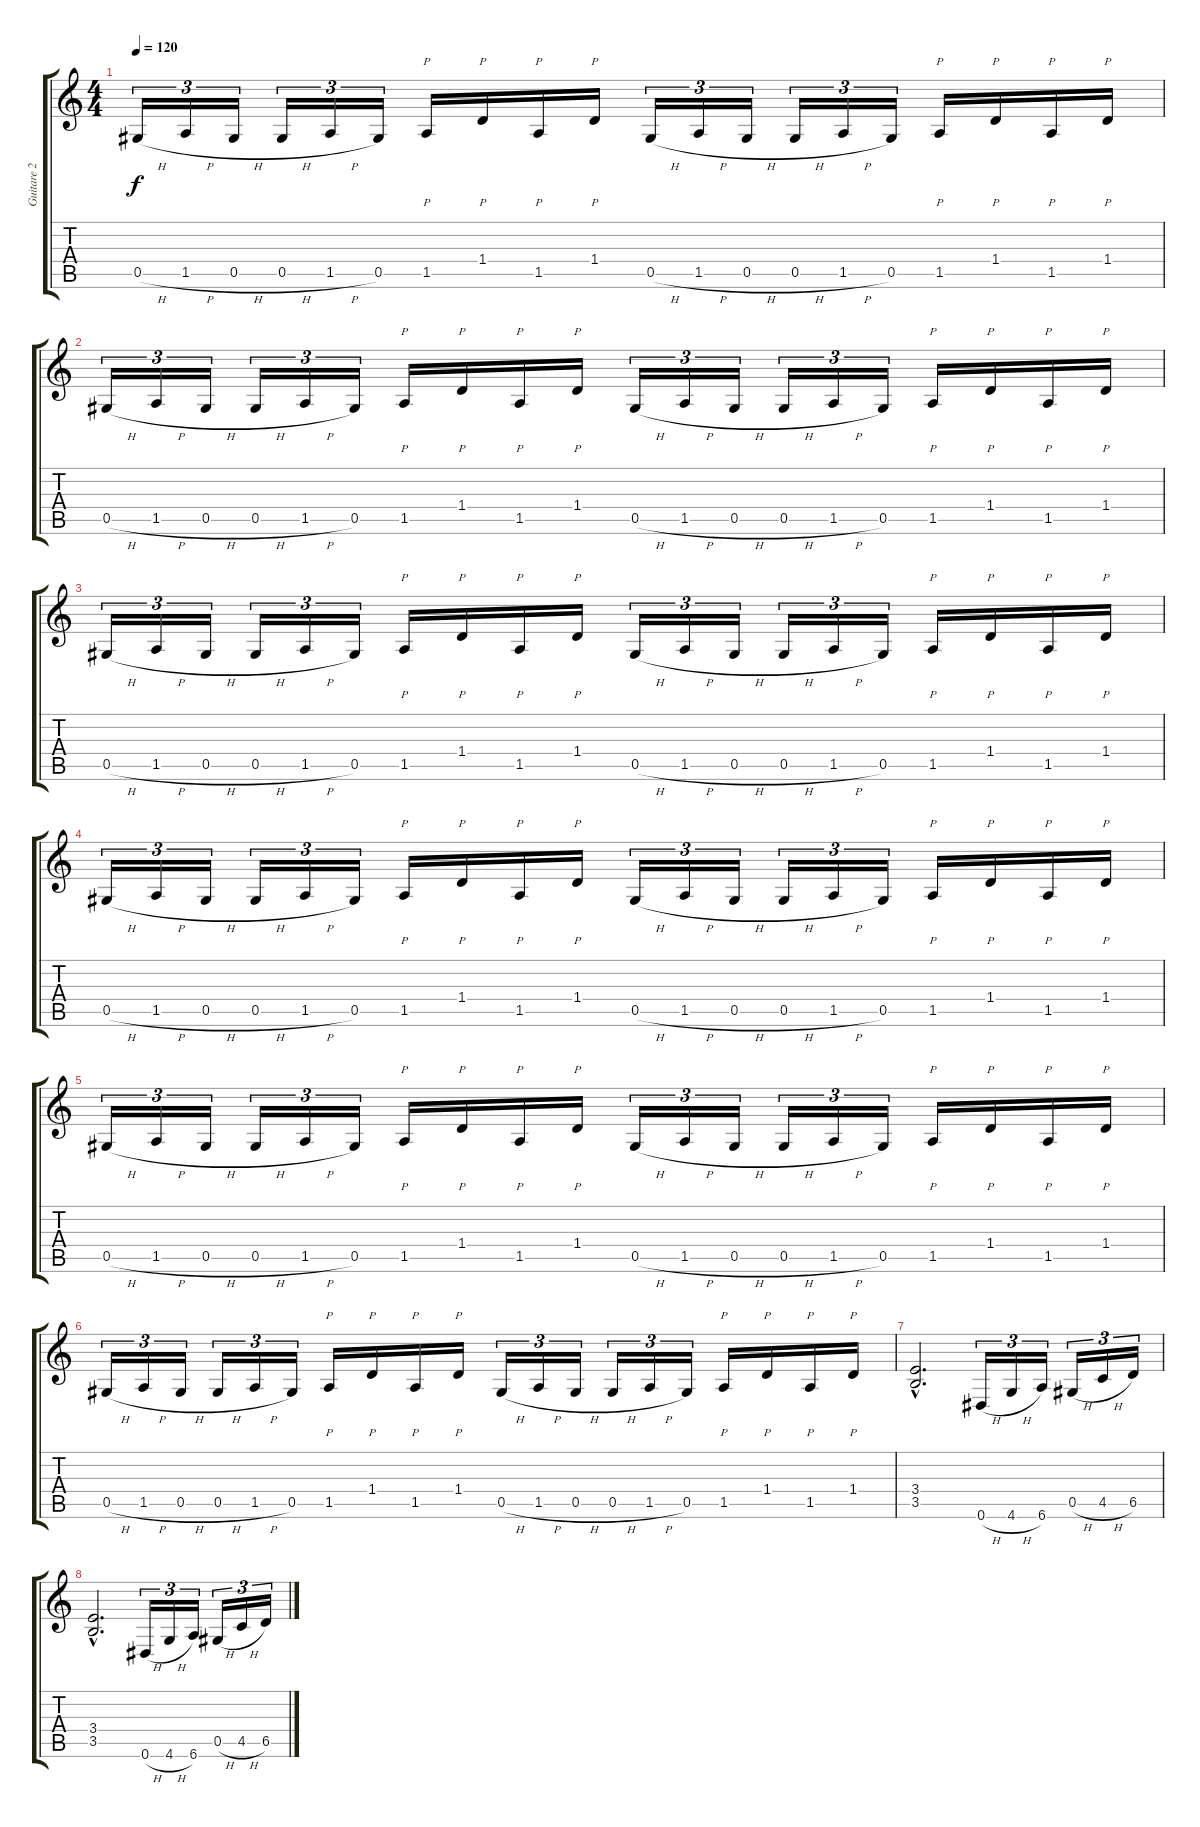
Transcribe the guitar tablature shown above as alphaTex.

\track ("Guitare 2" "Guitare 2") {instrument distortionguitar}
\staff {score tabs}
\tuning (Eb4 Bb3 Gb3 Db3 Ab2 Eb2) {hide}
\ts (4 4)
\tempo 120
\clef g2
\ks c
0.5{h}.16{tu (3 2) dy f} 1.5{h}.16{tu (3 2)} 0.5{h}.16{tu (3 2)} 0.5{h}.16{tu (3 2)} 1.5{h}.16{tu (3 2)} 0.5.16{tu (3 2)} 1.5.16{p} 1.4.16{p} 1.5.16{p} 1.4.16{p} 0.5{h}.16{tu (3 2)} 1.5{h}.16{tu (3 2)} 0.5{h}.16{tu (3 2)} 0.5{h}.16{tu (3 2)} 1.5{h}.16{tu (3 2)} 0.5.16{tu (3 2)} 1.5.16{p} 1.4.16{p} 1.5.16{p} 1.4.16{p} |
0.5{h}.16{tu (3 2)} 1.5{h}.16{tu (3 2)} 0.5{h}.16{tu (3 2)} 0.5{h}.16{tu (3 2)} 1.5{h}.16{tu (3 2)} 0.5.16{tu (3 2)} 1.5.16{p} 1.4.16{p} 1.5.16{p} 1.4.16{p} 0.5{h}.16{tu (3 2)} 1.5{h}.16{tu (3 2)} 0.5{h}.16{tu (3 2)} 0.5{h}.16{tu (3 2)} 1.5{h}.16{tu (3 2)} 0.5.16{tu (3 2)} 1.5.16{p} 1.4.16{p} 1.5.16{p} 1.4.16{p} |
0.5{h}.16{tu (3 2)} 1.5{h}.16{tu (3 2)} 0.5{h}.16{tu (3 2)} 0.5{h}.16{tu (3 2)} 1.5{h}.16{tu (3 2)} 0.5.16{tu (3 2)} 1.5.16{p} 1.4.16{p} 1.5.16{p} 1.4.16{p} 0.5{h}.16{tu (3 2)} 1.5{h}.16{tu (3 2)} 0.5{h}.16{tu (3 2)} 0.5{h}.16{tu (3 2)} 1.5{h}.16{tu (3 2)} 0.5.16{tu (3 2)} 1.5.16{p} 1.4.16{p} 1.5.16{p} 1.4.16{p} |
0.5{h}.16{tu (3 2)} 1.5{h}.16{tu (3 2)} 0.5{h}.16{tu (3 2)} 0.5{h}.16{tu (3 2)} 1.5{h}.16{tu (3 2)} 0.5.16{tu (3 2)} 1.5.16{p} 1.4.16{p} 1.5.16{p} 1.4.16{p} 0.5{h}.16{tu (3 2)} 1.5{h}.16{tu (3 2)} 0.5{h}.16{tu (3 2)} 0.5{h}.16{tu (3 2)} 1.5{h}.16{tu (3 2)} 0.5.16{tu (3 2)} 1.5.16{p} 1.4.16{p} 1.5.16{p} 1.4.16{p} |
0.5{h}.16{tu (3 2)} 1.5{h}.16{tu (3 2)} 0.5{h}.16{tu (3 2)} 0.5{h}.16{tu (3 2)} 1.5{h}.16{tu (3 2)} 0.5.16{tu (3 2)} 1.5.16{p} 1.4.16{p} 1.5.16{p} 1.4.16{p} 0.5{h}.16{tu (3 2)} 1.5{h}.16{tu (3 2)} 0.5{h}.16{tu (3 2)} 0.5{h}.16{tu (3 2)} 1.5{h}.16{tu (3 2)} 0.5.16{tu (3 2)} 1.5.16{p} 1.4.16{p} 1.5.16{p} 1.4.16{p} |
0.5{h}.16{tu (3 2)} 1.5{h}.16{tu (3 2)} 0.5{h}.16{tu (3 2)} 0.5{h}.16{tu (3 2)} 1.5{h}.16{tu (3 2)} 0.5.16{tu (3 2)} 1.5.16{p} 1.4.16{p} 1.5.16{p} 1.4.16{p} 0.5{h}.16{tu (3 2)} 1.5{h}.16{tu (3 2)} 0.5{h}.16{tu (3 2)} 0.5{h}.16{tu (3 2)} 1.5{h}.16{tu (3 2)} 0.5.16{tu (3 2)} 1.5.16{p} 1.4.16{p} 1.5.16{p} 1.4.16{p} |
(3.4{hac} 3.5{hac}).2{d} 0.6{h}.16{tu (3 2)} 4.6{h}.16{tu (3 2)} 6.6.16{tu (3 2)} 0.5{h}.16{tu (3 2)} 4.5{h}.16{tu (3 2)} 6.5.16{tu (3 2)} |
(3.4{hac} 3.5{hac}).2{d} 0.6{h}.16{tu (3 2)} 4.6{h}.16{tu (3 2)} 6.6.16{tu (3 2)} 0.5{h}.16{tu (3 2)} 4.5{h}.16{tu (3 2)} 6.5.16{tu (3 2)}
